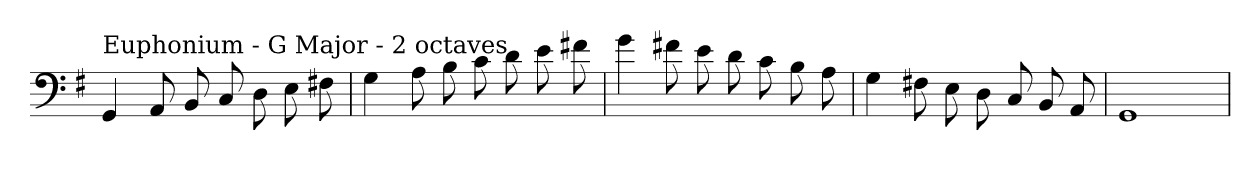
**kern
*part1
*staff1
*clefF4
*k[f#]
*G:
=
!LO:TX:a:t=Euphonium - G Major - 2 octaves
4GG
8AA
8BB
8C
8D
8E
8F#X
=
4G
8A
8B
8c
8d
8e
8f#X
=
4g
8f#X
8e
8d
8c
8B
8A
=
4G
8F#X
8E
8D
8C
8BB
8AA
=
1GG
=
*-
